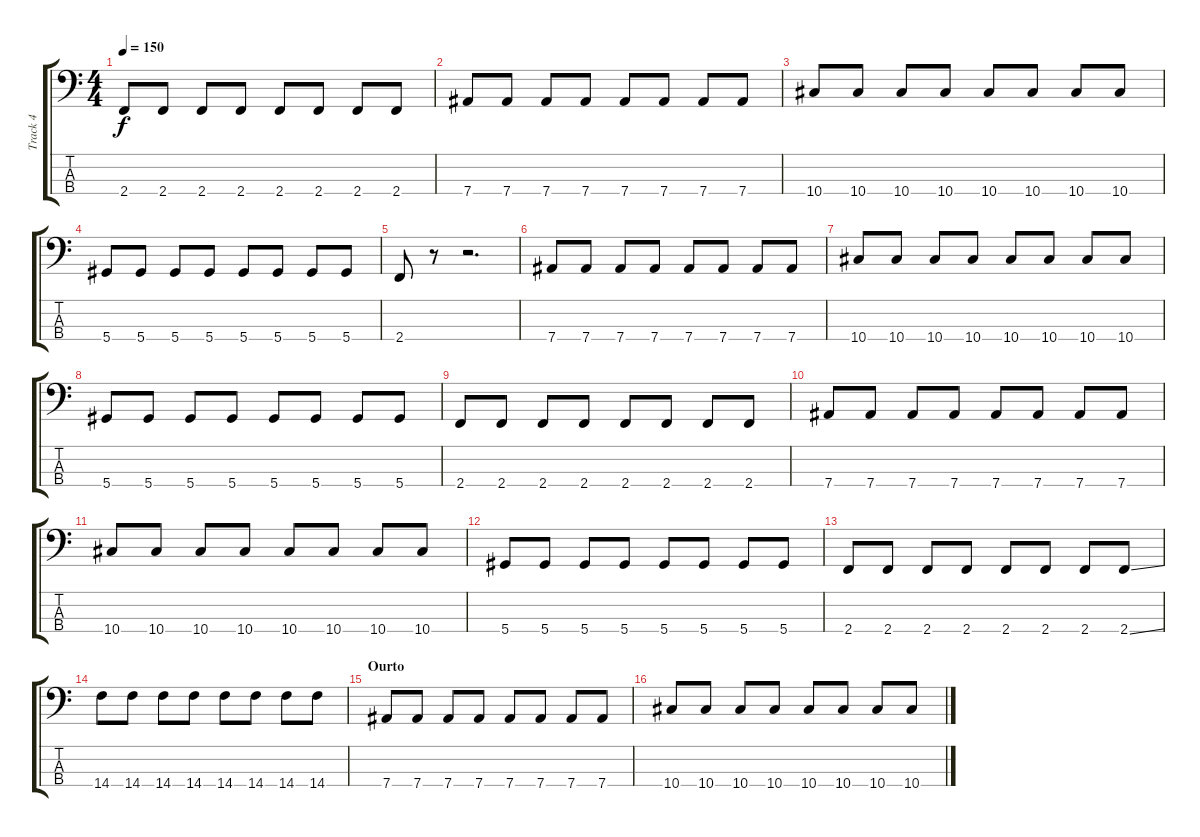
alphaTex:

\track ("Track 4" "Track 4") {instrument fretlessbass}
\staff {score tabs}
\tuning (Gb2 Db2 Ab1 Eb1) {hide}
\ts (4 4)
\tempo 150
\clef f4
\ks c
2.4.8{dy f} 2.4.8 2.4.8 2.4.8 2.4.8 2.4.8 2.4.8 2.4.8 |
7.4.8 7.4.8 7.4.8 7.4.8 7.4.8 7.4.8 7.4.8 7.4.8 |
10.4.8 10.4.8 10.4.8 10.4.8 10.4.8 10.4.8 10.4.8 10.4.8 |
5.4.8 5.4.8 5.4.8 5.4.8 5.4.8 5.4.8 5.4.8 5.4.8 |
2.4.8 r.8 r.2{d} |
7.4.8 7.4.8 7.4.8 7.4.8 7.4.8 7.4.8 7.4.8 7.4.8 |
10.4.8 10.4.8 10.4.8 10.4.8 10.4.8 10.4.8 10.4.8 10.4.8 |
5.4.8 5.4.8 5.4.8 5.4.8 5.4.8 5.4.8 5.4.8 5.4.8 |
2.4.8 2.4.8 2.4.8 2.4.8 2.4.8 2.4.8 2.4.8 2.4.8 |
7.4.8 7.4.8 7.4.8 7.4.8 7.4.8 7.4.8 7.4.8 7.4.8 |
10.4.8 10.4.8 10.4.8 10.4.8 10.4.8 10.4.8 10.4.8 10.4.8 |
5.4.8 5.4.8 5.4.8 5.4.8 5.4.8 5.4.8 5.4.8 5.4.8 |
2.4.8 2.4.8 2.4.8 2.4.8 2.4.8 2.4.8 2.4.8 2.4{ss}.8 |
14.4.8 14.4.8 14.4.8 14.4.8 14.4.8 14.4.8 14.4.8 14.4.8 |
\section ("" "Ourto")
7.4.8 7.4.8 7.4.8 7.4.8 7.4.8 7.4.8 7.4.8 7.4.8 |
10.4.8 10.4.8 10.4.8 10.4.8 10.4.8 10.4.8 10.4.8 10.4.8
